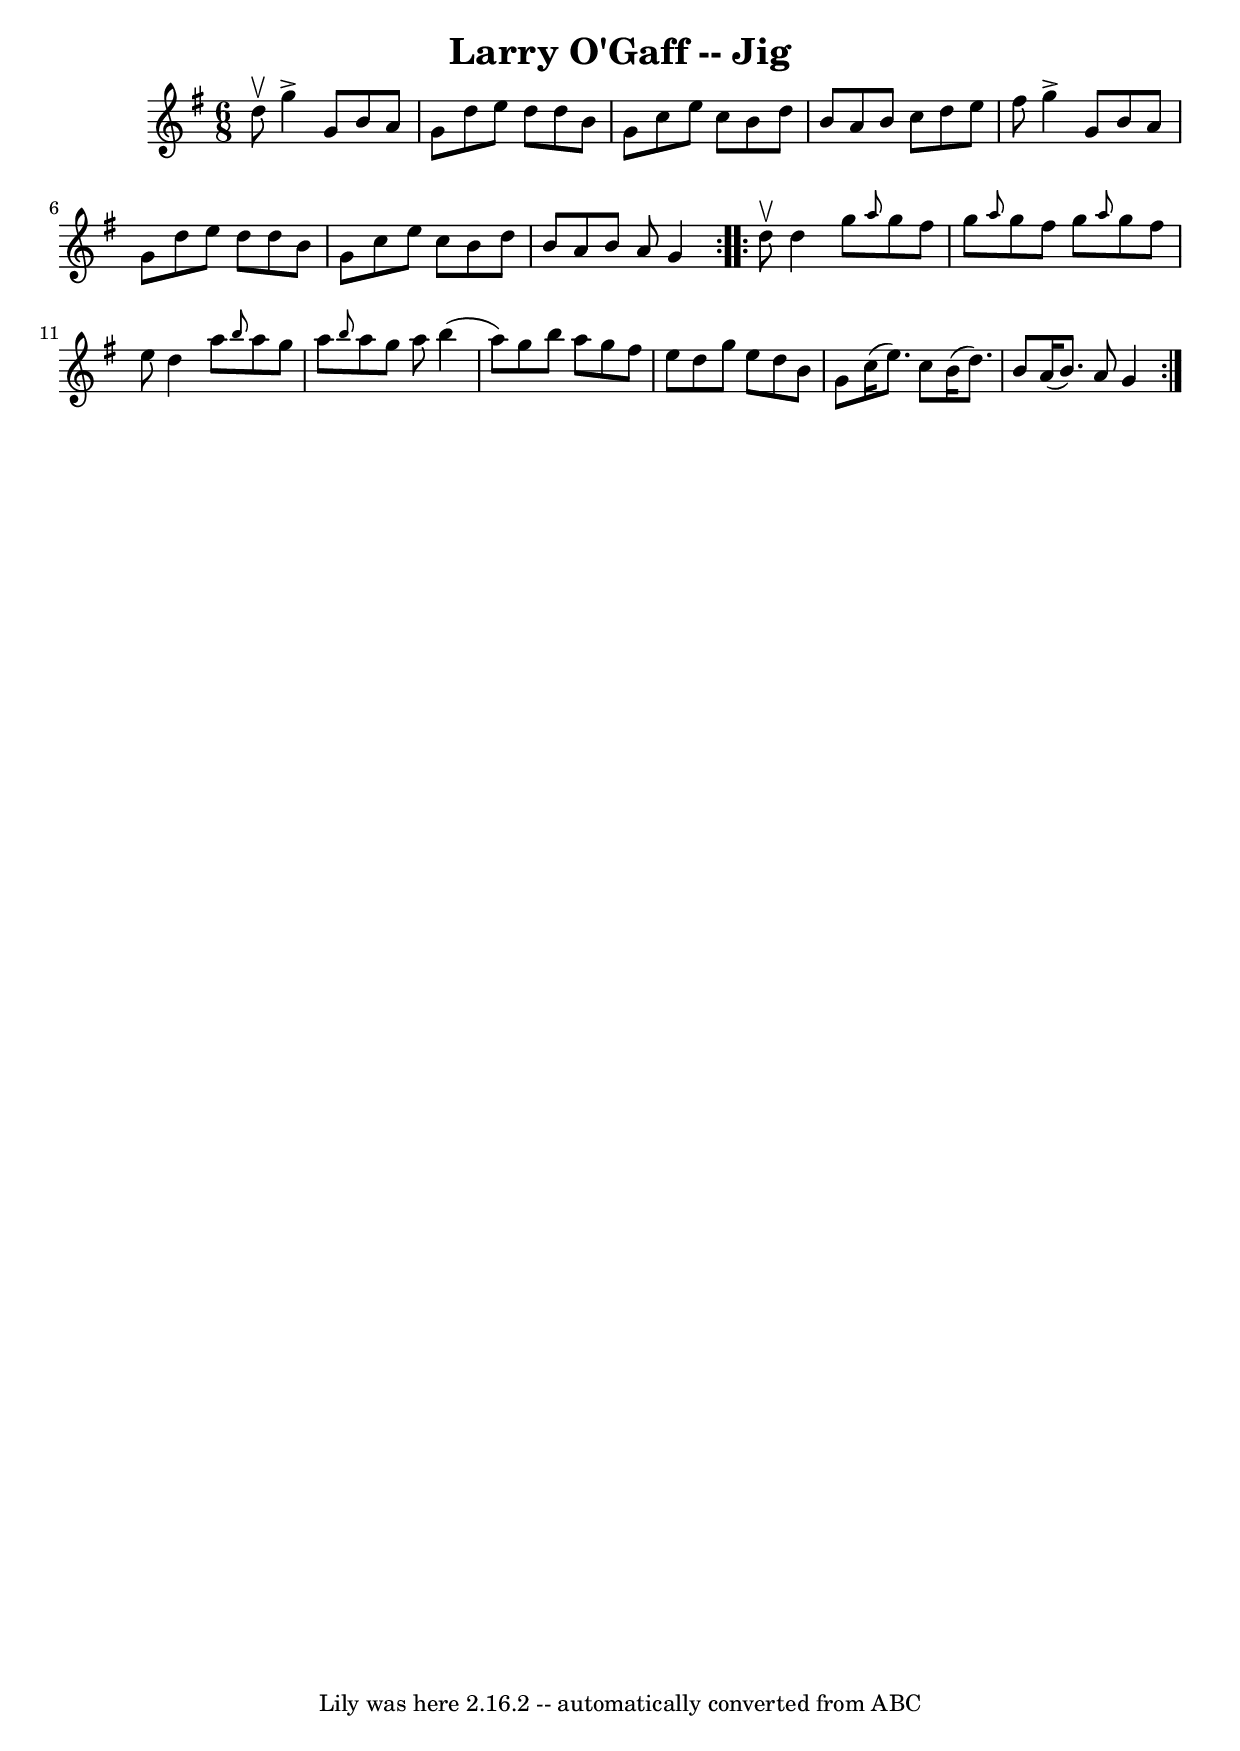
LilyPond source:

\version "2.16.2"
\include "Mammoth.ily"
\header {
	%% book = "Ryan's Mammoth Collection"
	crossRefNumber = "1"
	footnotes = "\\\\89 466"
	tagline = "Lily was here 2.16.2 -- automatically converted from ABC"
	title = "Larry O'Gaff -- Jig"
}
voicedefault =  {


\repeat volta 2 {
\time 6/8 
\key g \major d''8^\upbow |
 g''4^\accent g'8 b'8  
 a'8 g'8    |
 d''8 e''8 d''8 d''8 b'8 g'8    
|
 c''8 e''8 c''8 b'8 d''8 b'8    |
 a'8 b'8  
 c''8 d''8 e''8 fis''8    |
 g''4^\accent g'8 b'8    
a'8 g'8    |
 d''8 e''8 d''8 d''8 b'8 g'8    |
 
 c''8 e''8 c''8 b'8 d''8 b'8    |
 a'8 b'8 a'8    
g'4  }     \repeat volta 2 { d''8^\upbow |
 d''4 g''8  
\grace { a''8  } g''8 fis''8 g''8    |
 \grace { a''8  }   
g''8 fis''8 g''8  \grace { a''8  } g''8 fis''8 e''8    
|
 d''4 a''8  \grace { b''8  } a''8 g''8 a''8    |
 
\grace { b''8  } a''8 g''8 a''8 b''4 (a''8)   |
     
g''8 b''8 a''8 g''8 fis''8 e''8    |
 d''8 g''8    
e''8 d''8 b'8 g'8    |
 c''16 (e''8.) c''8 b'16 (
d''8.) b'8    |
 a'16 (b'8.) a'8 g'4    }   
}

\score{
    <<

	\context Staff="default"
	{
	    \voicedefault 
	}

    >>
	\layout {
	}
	\midi {}
}
